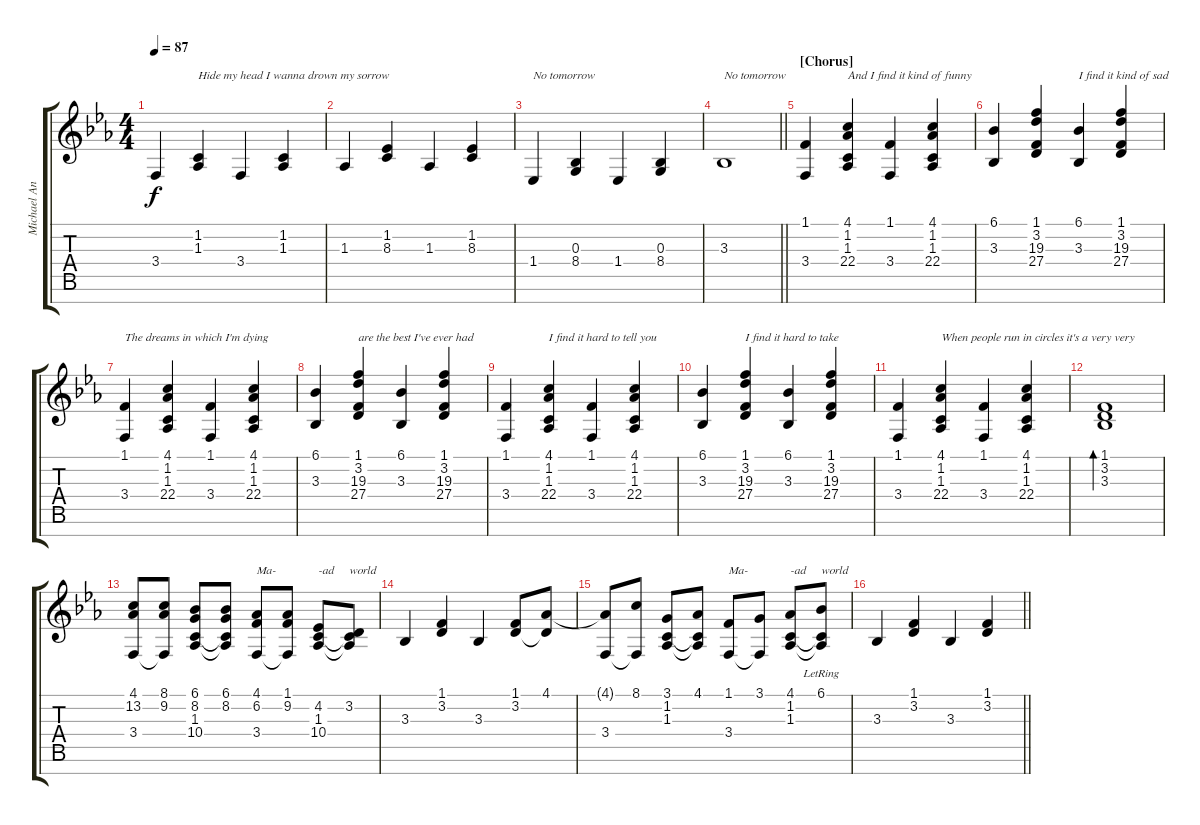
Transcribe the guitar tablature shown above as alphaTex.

\track ("Michael Andrews" "Michael An") {instrument acousticgrandpiano}
\staff {score tabs}
\tuning (E4 B3 G3 D3 A2 E2 B1) {hide}
\ts (4 4)
\tempo 87
\clef g2
\ks eb
3.4.4{dy f} (1.2 1.3).4{txt "Hide my head I wanna drown my sorrow"} 3.4.4 (1.2 1.3).4 |
1.3.4 (1.2 8.3).4 1.3.4 (1.2 8.3).4 |
1.4.4{txt "No tomorrow"} (0.3 8.4).4 1.4.4 (0.3 8.4).4 |
\barLineRight lightlight
3.3.1{txt "No tomorrow"} |
\section ("" "[Chorus]")
(1.1 3.4).4 (4.1 1.2 1.3 22.4).4{txt "And I find it kind of funny"} (1.1 3.4).4 (4.1 1.2 1.3 22.4).4 |
(6.1 3.3).4 (1.1 3.2 19.3 27.4).4 (6.1 3.3).4{txt "I find it kind of sad"} (1.1 3.2 19.3 27.4).4 |
(1.1 3.4).4{txt "The dreams in which I'm dying"} (4.1 1.2 1.3 22.4).4 (1.1 3.4).4 (4.1 1.2 1.3 22.4).4 |
(6.1 3.3).4 (1.1 3.2 19.3 27.4).4{txt "are the best I've ever had"} (6.1 3.3).4 (1.1 3.2 19.3 27.4).4 |
(1.1 3.4).4 (4.1 1.2 1.3 22.4).4{txt "I find it hard to tell you"} (1.1 3.4).4 (4.1 1.2 1.3 22.4).4 |
(6.1 3.3).4 (1.1 3.2 19.3 27.4).4{txt "I find it hard to take"} (6.1 3.3).4 (1.1 3.2 19.3 27.4).4 |
(1.1 3.4).4 (4.1 1.2 1.3 22.4).4{txt "When people run in circles it's a very very"} (1.1 3.4).4 (4.1 1.2 1.3 22.4).4 |
(1.1 3.2 3.3).1{bd 480} |
(4.1 13.2 3.4).8 (8.1 9.2 3.4{t}).8 (6.1 8.2 1.3 10.4).8 (6.1 8.2 1.3{t} 10.4{t}).8 (4.1 6.2 3.4).8{txt "Ma-"} (1.1 9.2 3.4{t}).8 (4.2 1.3 10.4).8{txt "-ad"} (3.2 1.3{t} 10.4{t}).8{txt "world"} |
3.3.4 (1.1 3.2).4 3.3.4 (1.1 3.2).8 (4.1 3.2{t}).8 |
(4.1{t} 3.4).8 (8.1 3.4{t}).8 (3.1 1.2 1.3).8 (4.1 1.2{t} 1.3{t}).8 (1.1 3.4).8{txt "Ma-"} (3.1 3.4{t}).8 (4.1 1.2 1.3).8{txt "-ad"} (6.1{lr} 1.2{t} 1.3{t}).8{txt "world"} |
\barLineRight lightlight
3.3.4 (1.1 3.2).4 3.3.4 (1.1 3.2).4
